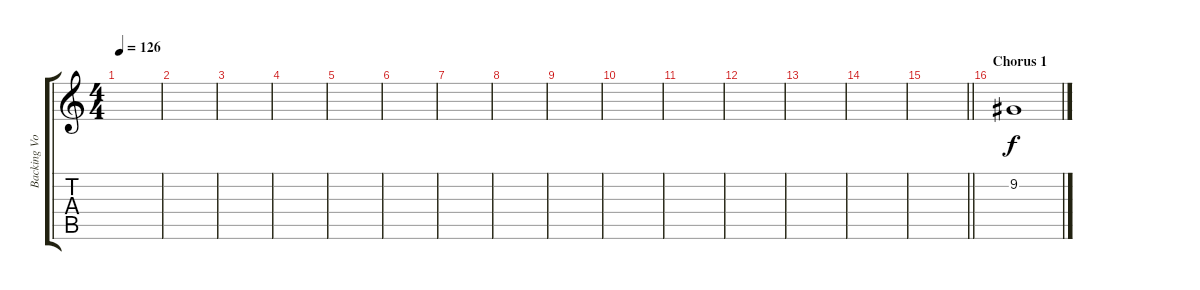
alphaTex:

\track ("Backing Voice" "Backing Vo") {instrument flute}
\staff {score tabs}
\tuning (E4 B3 G3 D3 A2 E2) {hide}
\ts (4 4)
\tempo 126
\clef g2
\ks c
|
|
|
|
|
|
|
|
|
|
|
|
|
|
\barLineRight lightlight
|
\section ("" "Chorus 1")
9.2.1
